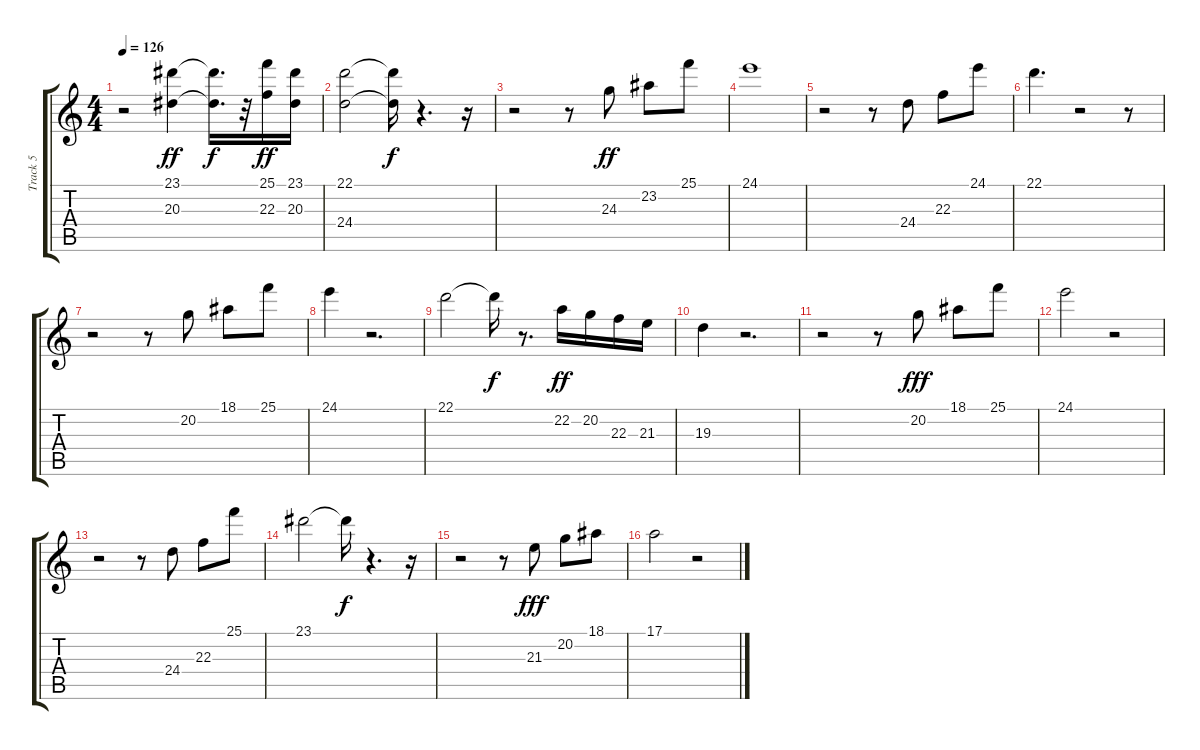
\track ("Track 5" "Track 5") {instrument brightacousticpiano}
\staff {score tabs}
\tuning (E4 B3 G3 D3 A2 E2) {hide}
\ts (4 4)
\tempo 126
\clef g2
\ks c
r.2{dy ff} (23.1 20.3).4 (23.1{t} 20.3{t}).16{d dy f} r.32 (25.1 22.3).16{dy ff} (23.1 20.3).16 |
(22.1 24.4).2 (22.1{t} 24.4{t}).16{dy f} r.4{d} r.16 |
r.2 r.8 24.3.8{dy ff} 23.2.8 25.1.8 |
24.1.1 |
r.2 r.8 24.4.8 22.3.8 24.1.8 |
22.1.4{d} r.2 r.8 |
r.2 r.8 20.2.8 18.1.8 25.1.8 |
24.1.4 r.2{d} |
22.1.2 22.1{t}.16{dy f} r.8{d} 22.2.16{dy ff} 20.2.16 22.3.16 21.3.16 |
19.3.4 r.2{d} |
r.2 r.8 20.2.8{dy fff} 18.1.8 25.1.8 |
24.1.2 r.2 |
r.2 r.8 24.4.8 22.3.8 25.1.8 |
23.1.2 23.1{t}.16{dy f} r.4{d} r.16 |
r.2 r.8 21.3.8{dy fff} 20.2.8 18.1.8 |
17.1.2 r.2
